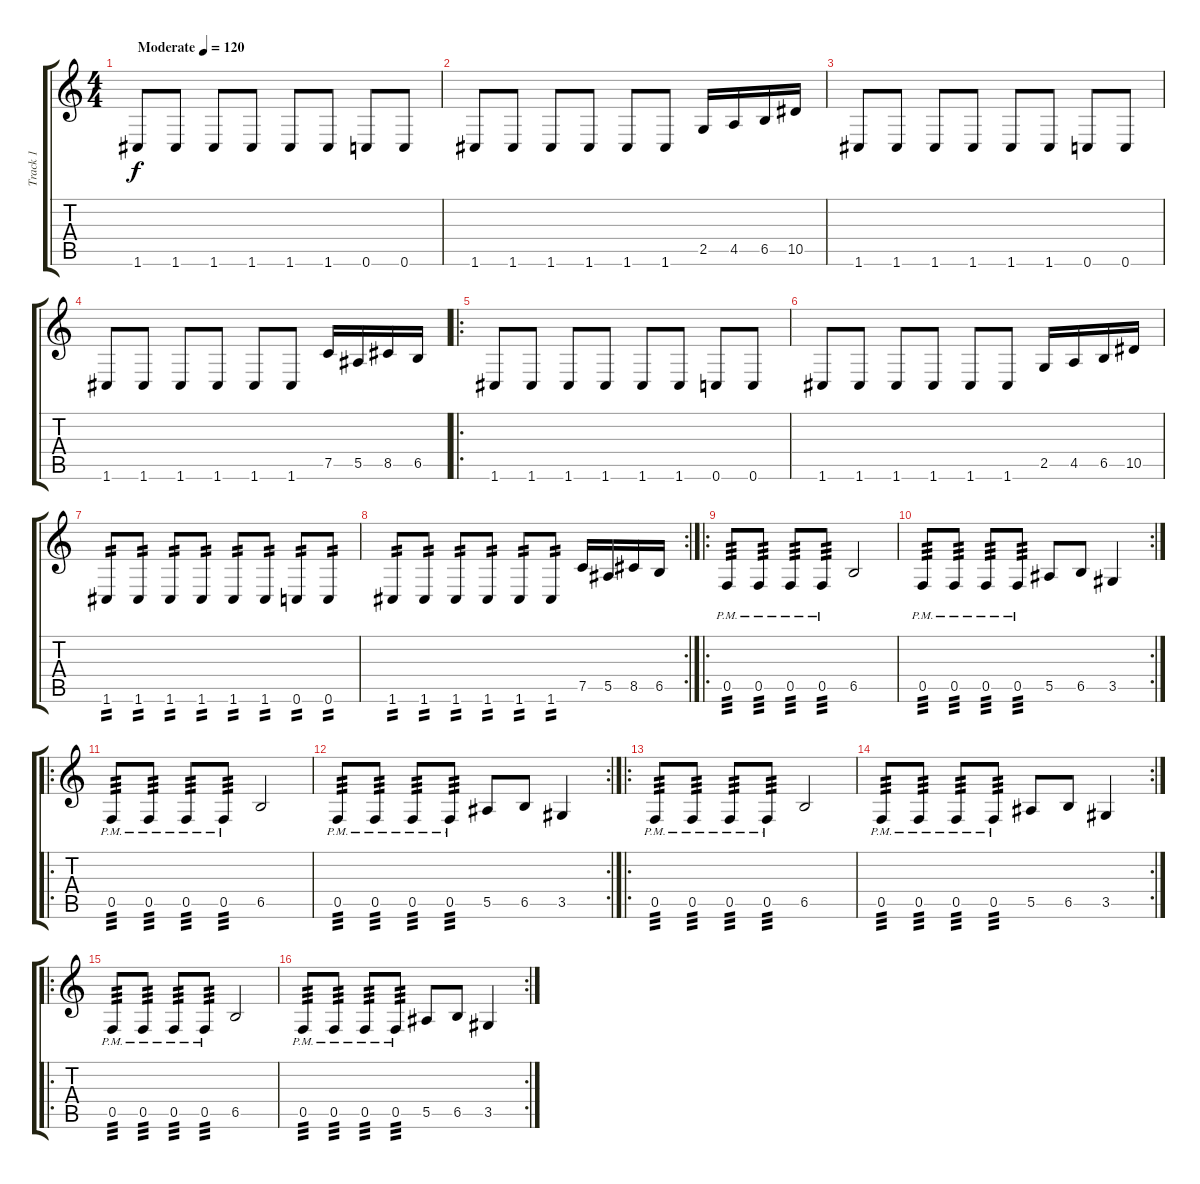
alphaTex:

\track ("Track 1" "Track 1") {instrument distortionguitar}
\staff {score tabs}
\tuning (C4 G3 Eb3 Bb2 F2 C2) {hide}
\ts (4 4)
\tempo (120 "Moderate")
\clef g2
\ks c
1.6.8{dy f instrument distortionguitar} 1.6.8 1.6.8 1.6.8 1.6.8 1.6.8 0.6.8 0.6.8 |
1.6.8 1.6.8 1.6.8 1.6.8 1.6.8 1.6.8 2.5.16 4.5.16 6.5.16 10.5.16 |
1.6.8 1.6.8 1.6.8 1.6.8 1.6.8 1.6.8 0.6.8 0.6.8 |
1.6.8 1.6.8 1.6.8 1.6.8 1.6.8 1.6.8 7.5.16 5.5.16 8.5.16 6.5.16 |
\ro
1.6.8 1.6.8 1.6.8 1.6.8 1.6.8 1.6.8 0.6.8 0.6.8 |
1.6.8 1.6.8 1.6.8 1.6.8 1.6.8 1.6.8 2.5.16 4.5.16 6.5.16 10.5.16 |
1.6.8{tp 2} 1.6.8{tp 2} 1.6.8{tp 2} 1.6.8{tp 2} 1.6.8{tp 2} 1.6.8{tp 2} 0.6.8{tp 2} 0.6.8{tp 2} |
\rc 2
1.6.8{tp 2} 1.6.8{tp 2} 1.6.8{tp 2} 1.6.8{tp 2} 1.6.8{tp 2} 1.6.8{tp 2} 7.5.16 5.5.16 8.5.16 6.5.16 |
\ro
0.5{pm}.8{tp 3} 0.5{pm}.8{tp 3} 0.5{pm}.8{tp 3} 0.5{pm}.8{tp 3} 6.5.2 |
\rc 2
0.5{pm}.8{tp 3} 0.5{pm}.8{tp 3} 0.5{pm}.8{tp 3} 0.5{pm}.8{tp 3} 5.5.8 6.5.8 3.5.4 |
\ro
0.5{pm}.8{tp 3} 0.5{pm}.8{tp 3} 0.5{pm}.8{tp 3} 0.5{pm}.8{tp 3} 6.5.2 |
\rc 2
0.5{pm}.8{tp 3} 0.5{pm}.8{tp 3} 0.5{pm}.8{tp 3} 0.5{pm}.8{tp 3} 5.5.8 6.5.8 3.5.4 |
\ro
0.5{pm}.8{tp 3} 0.5{pm}.8{tp 3} 0.5{pm}.8{tp 3} 0.5{pm}.8{tp 3} 6.5.2 |
\rc 2
0.5{pm}.8{tp 3} 0.5{pm}.8{tp 3} 0.5{pm}.8{tp 3} 0.5{pm}.8{tp 3} 5.5.8 6.5.8 3.5.4 |
\ro
0.5{pm}.8{tp 3} 0.5{pm}.8{tp 3} 0.5{pm}.8{tp 3} 0.5{pm}.8{tp 3} 6.5.2 |
\rc 2
0.5{pm}.8{tp 3} 0.5{pm}.8{tp 3} 0.5{pm}.8{tp 3} 0.5{pm}.8{tp 3} 5.5.8 6.5.8 3.5.4
